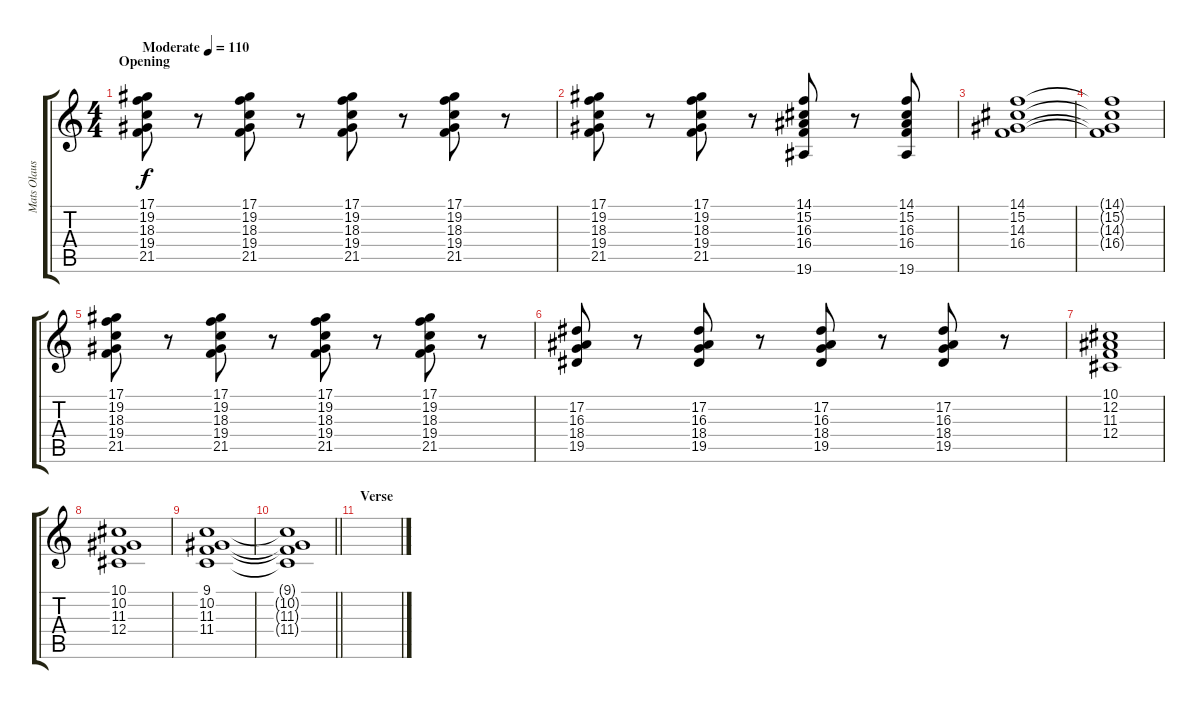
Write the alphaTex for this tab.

\track ("Mats Olausson" "Mats Olaus") {instrument stringensemble1}
\staff {score tabs}
\tuning (Eb4 Bb3 Gb3 Db3 Ab2 Eb2) {hide}
\ts (4 4)
\section ("" "Opening")
\tempo (110 "Moderate")
\clef g2
\ks c
(17.1 19.2 18.3 19.4 21.5).8{dy f instrument stringensemble1} r.8 (17.1 19.2 18.3 19.4 21.5).8 r.8 (17.1 19.2 18.3 19.4 21.5).8 r.8 (17.1 19.2 18.3 19.4 21.5).8 r.8 |
(17.1 19.2 18.3 19.4 21.5).8 r.8 (17.1 19.2 18.3 19.4 21.5).8 r.8 (14.1 15.2 16.3 16.4 19.6).8 r.8 (14.1 15.2 16.3 16.4 19.6).8 |
(14.1 15.2 14.3 16.4).1 |
(14.1{t} 15.2{t} 14.3{t} 16.4{t}).1 |
(17.1 19.2 18.3 19.4 21.5).8 r.8 (17.1 19.2 18.3 19.4 21.5).8 r.8 (17.1 19.2 18.3 19.4 21.5).8 r.8 (17.1 19.2 18.3 19.4 21.5).8 r.8 |
(17.2 16.3 18.4 19.5).8 r.8 (17.2 16.3 18.4 19.5).8 r.8 (17.2 16.3 18.4 19.5).8 r.8 (17.2 16.3 18.4 19.5).8 r.8 |
(10.1 12.2 11.3 12.4).1 |
(10.1 10.2 11.3 12.4).1 |
(9.1 10.2 11.3 11.4).1 |
\barLineRight lightlight
(9.1{t} 10.2{t} 11.3{t} 11.4{t}).1 |
\section ("" "Verse")
